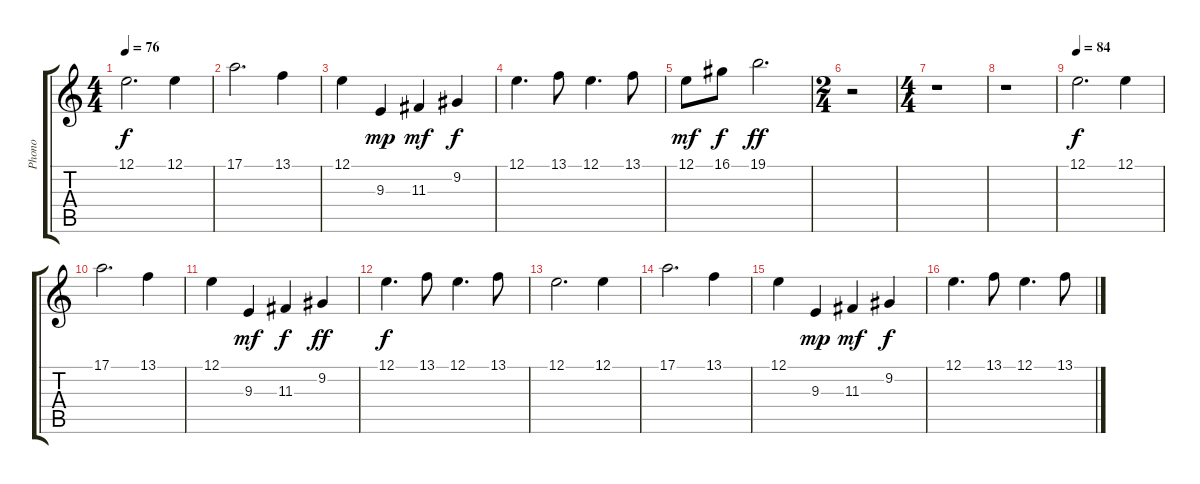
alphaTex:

\track ("Phono" "Phono") {instrument acousticgrandpiano}
\staff {score tabs}
\tuning (E4 B3 G3 D3 A2 E2) {hide}
\ts (4 4)
\tempo 76
\clef g2
\ks c
12.1.2{d dy f} 12.1.4 |
17.1.2{d} 13.1.4 |
12.1.4 9.3.4{dy mp} 11.3.4{dy mf} 9.2.4{dy f} |
12.1.4{d} 13.1.8 12.1.4{d} 13.1.8 |
12.1.8{dy mf} 16.1.8{dy f} 19.1.2{d dy ff} |
\ts (2 4)
r.2 |
\ts (4 4)
r.1 |
r.1 |
\tempo 84
12.1.2{d dy f} 12.1.4 |
17.1.2{d} 13.1.4 |
12.1.4 9.3.4{dy mf} 11.3.4{dy f} 9.2.4{dy ff} |
12.1.4{d dy f} 13.1.8 12.1.4{d} 13.1.8 |
12.1.2{d} 12.1.4 |
17.1.2{d} 13.1.4 |
12.1.4 9.3.4{dy mp} 11.3.4{dy mf} 9.2.4{dy f} |
12.1.4{d} 13.1.8 12.1.4{d} 13.1.8
